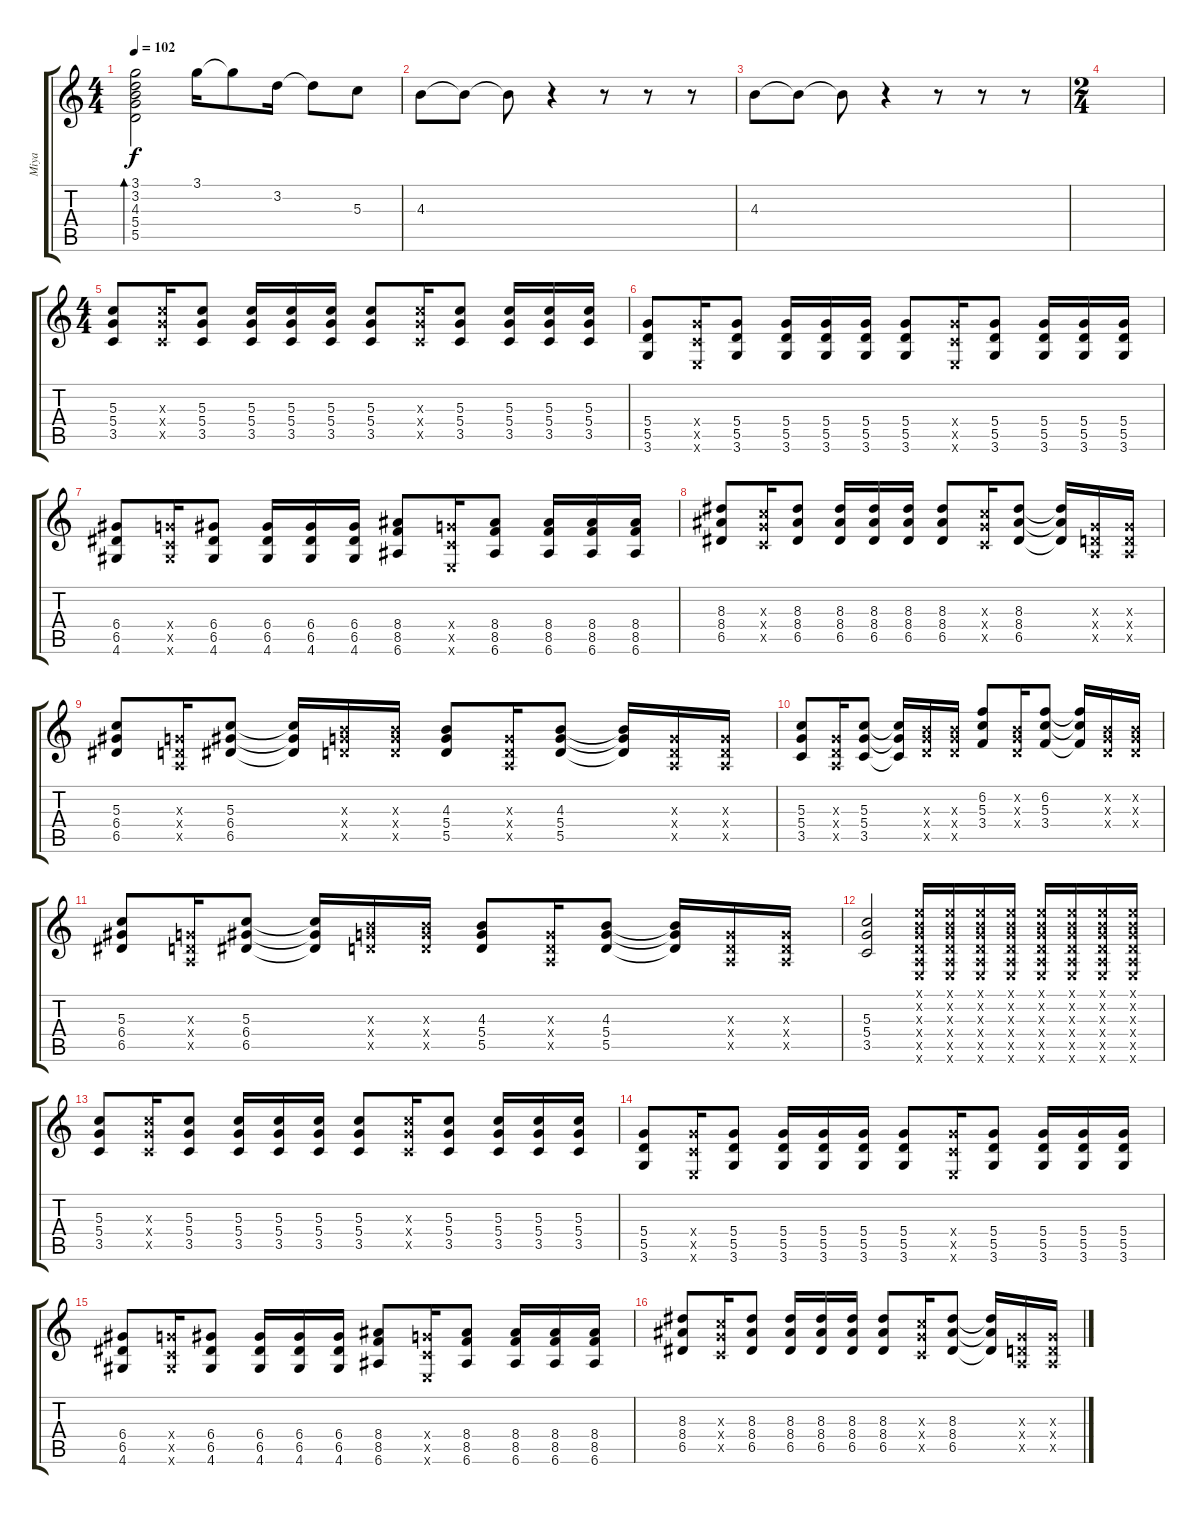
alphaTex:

\track ("Miya" "Miya") {instrument overdrivenguitar}
\staff {score tabs}
\tuning (E4 B3 G3 D3 A2 E2) {hide}
\ts (4 4)
\tempo 102
\clef g2
\ks c
(3.1 3.2 4.3 5.4 5.5).2{bd 240 dy f instrument electricguitarclean} 3.1.16 3.1{t}.8 3.2.16 3.2{t}.8 5.3.8 |
4.3.8 4.3{t}.8 4.3{t}.8 r.4 r.8 r.8 r.8 |
4.3.8 4.3{t}.8 4.3{t}.8 r.4 r.8 r.8 r.8 |
\ts (2 4)
|
\ts (4 4)
(5.3 5.4 3.5).8{instrument overdrivenguitar} (5.3{x} 5.4{x} 3.5{x}).16 (5.3 5.4 3.5).8 (5.3 5.4 3.5).16 (5.3 5.4 3.5).16 (5.3 5.4 3.5).16 (5.3 5.4 3.5).8 (5.3{x} 5.4{x} 3.5{x}).16 (5.3 5.4 3.5).8 (5.3 5.4 3.5).16 (5.3 5.4 3.5).16 (5.3 5.4 3.5).16 |
(5.4 5.5 3.6).8 (5.4{x} 3.5{x} 0.6{x}).16 (5.4 5.5 3.6).8 (5.4 5.5 3.6).16 (5.4 5.5 3.6).16 (5.4 5.5 3.6).16 (5.4 5.5 3.6).8 (5.4{x} 3.5{x} 0.6{x}).16 (5.4 5.5 3.6).8 (5.4 5.5 3.6).16 (5.4 5.5 3.6).16 (5.4 5.5 3.6).16 |
(6.4 6.5 4.6).8 (5.4{x} 3.5{x} 4.6{x}).16 (6.4 6.5 4.6).8 (6.4 6.5 4.6).16 (6.4 6.5 4.6).16 (6.4 6.5 4.6).16 (8.4 8.5 6.6).8 (5.4{x} 3.5{x} 0.6{x}).16 (8.4 8.5 6.6).8 (8.4 8.5 6.6).16 (8.4 8.5 6.6).16 (8.4 8.5 6.6).16 |
(8.3 8.4 6.5).8 (5.3{x} 5.4{x} 3.5{x}).16 (8.3 8.4 6.5).8 (8.3 8.4 6.5).16 (8.3 8.4 6.5).16 (8.3 8.4 6.5).16 (8.3 8.4 6.5).8 (5.3{x} 5.4{x} 3.5{x}).16 (8.3 8.4 6.5).8 (8.3{t} 8.4{t} 6.5{t}).16 (0.3{x} 0.4{x} 0.5{x}).16 (0.3{x} 0.4{x} 0.5{x}).16 |
(5.3 6.4 6.5).8 (0.3{x} 0.4{x} 0.5{x}).16 (5.3 6.4 6.5).8 (5.3{t} 6.4{t} 6.5{t}).16 (4.3{x} 5.4{x} 5.5{x}).16 (4.3{x} 5.4{x} 5.5{x}).16 (4.3 5.4 5.5).8 (0.3{x} 0.4{x} 0.5{x}).16 (4.3 5.4 5.5).8 (4.3{t} 5.4{t} 5.5{t}).16 (0.3{x} 0.4{x} 0.5{x}).16 (0.3{x} 0.4{x} 0.5{x}).16 |
(5.3 5.4 3.5).8 (0.3{x} 0.4{x} 0.5{x}).16 (5.3 5.4 3.5).8 (5.3{t} 5.4{t} 3.5{t}).16 (4.3{x} 5.4{x} 5.5{x}).16 (4.3{x} 5.4{x} 5.5{x}).16 (6.2 5.3 3.4).8 (0.2{x} 0.3{x} 0.4{x}).16 (6.2 5.3 3.4).8 (6.2{t} 5.3{t} 3.4{t}).16 (0.2{x} 0.3{x} 0.4{x}).16 (0.2{x} 0.3{x} 0.4{x}).16 |
(5.3 6.4 6.5).8 (0.3{x} 0.4{x} 0.5{x}).16 (5.3 6.4 6.5).8 (5.3{t} 6.4{t} 6.5{t}).16 (4.3{x} 5.4{x} 5.5{x}).16 (4.3{x} 5.4{x} 5.5{x}).16 (4.3 5.4 5.5).8 (0.3{x} 0.4{x} 0.5{x}).16 (4.3 5.4 5.5).8 (4.3{t} 5.4{t} 5.5{t}).16 (0.3{x} 0.4{x} 0.5{x}).16 (0.3{x} 0.4{x} 0.5{x}).16 |
(5.3 5.4 3.5).2 (0.1{x} 0.2{x} 0.3{x} 0.4{x} 0.5{x} 0.6{x}).16 (0.1{x} 0.2{x} 0.3{x} 0.4{x} 0.5{x} 0.6{x}).16 (0.1{x} 0.2{x} 0.3{x} 0.4{x} 0.5{x} 0.6{x}).16 (0.1{x} 0.2{x} 0.3{x} 0.4{x} 0.5{x} 0.6{x}).16 (0.1{x} 0.2{x} 0.3{x} 0.4{x} 0.5{x} 0.6{x}).16 (0.1{x} 0.2{x} 0.3{x} 0.4{x} 0.5{x} 0.6{x}).16 (0.1{x} 0.2{x} 0.3{x} 0.4{x} 0.5{x} 0.6{x}).16 (0.1{x} 0.2{x} 0.3{x} 0.4{x} 0.5{x} 0.6{x}).16 |
(5.3 5.4 3.5).8 (5.3{x} 5.4{x} 3.5{x}).16 (5.3 5.4 3.5).8 (5.3 5.4 3.5).16 (5.3 5.4 3.5).16 (5.3 5.4 3.5).16 (5.3 5.4 3.5).8 (5.3{x} 5.4{x} 3.5{x}).16 (5.3 5.4 3.5).8 (5.3 5.4 3.5).16 (5.3 5.4 3.5).16 (5.3 5.4 3.5).16 |
(5.4 5.5 3.6).8 (5.4{x} 3.5{x} 0.6{x}).16 (5.4 5.5 3.6).8 (5.4 5.5 3.6).16 (5.4 5.5 3.6).16 (5.4 5.5 3.6).16 (5.4 5.5 3.6).8 (5.4{x} 3.5{x} 0.6{x}).16 (5.4 5.5 3.6).8 (5.4 5.5 3.6).16 (5.4 5.5 3.6).16 (5.4 5.5 3.6).16 |
(6.4 6.5 4.6).8 (5.4{x} 3.5{x} 4.6{x}).16 (6.4 6.5 4.6).8 (6.4 6.5 4.6).16 (6.4 6.5 4.6).16 (6.4 6.5 4.6).16 (8.4 8.5 6.6).8 (5.4{x} 3.5{x} 0.6{x}).16 (8.4 8.5 6.6).8 (8.4 8.5 6.6).16 (8.4 8.5 6.6).16 (8.4 8.5 6.6).16 |
(8.3 8.4 6.5).8 (5.3{x} 5.4{x} 3.5{x}).16 (8.3 8.4 6.5).8 (8.3 8.4 6.5).16 (8.3 8.4 6.5).16 (8.3 8.4 6.5).16 (8.3 8.4 6.5).8 (5.3{x} 5.4{x} 3.5{x}).16 (8.3 8.4 6.5).8 (8.3{t} 8.4{t} 6.5{t}).16 (0.3{x} 0.4{x} 0.5{x}).16 (0.3{x} 0.4{x} 0.5{x}).16
